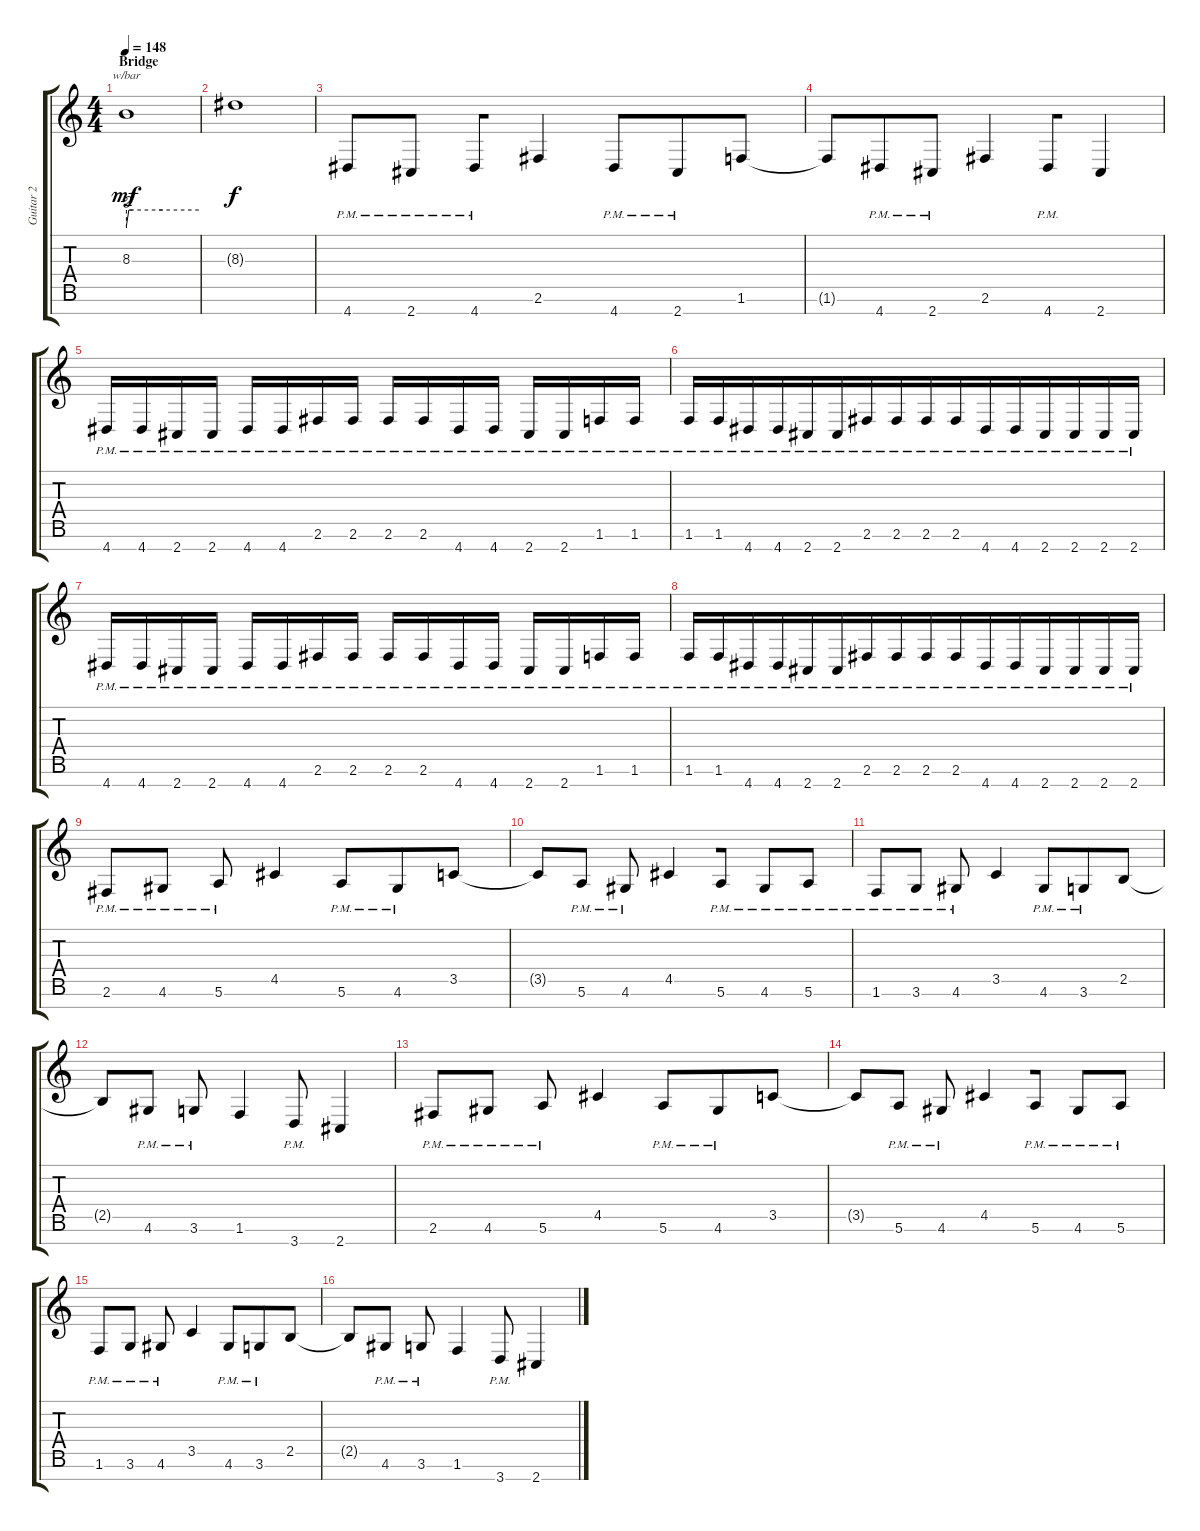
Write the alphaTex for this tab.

\track ("Guitar 2" "Guitar 2") {instrument distortionguitar}
\staff {score tabs}
\tuning (E4 B3 G3 D3 A2 E2 B1) {hide}
\ts (4 4)
\section ("" "Bridge")
\tempo 148
\clef g2
\ks c
8.3.1{tbe (custom default 0 -8 2 0 5 0 30 0 60 0) dy mf volume 4 instrument distortionguitar} |
8.3{t}.1{dy f} |
4.7{pm}.8{volume 13 balance 13 instrument distortionguitar} 2.7{pm}.8 4.7{pm}.8{beam merge} 2.6.4 4.7{pm}.8{beam merge} 2.7{pm}.8 1.6.8 |
1.6{t}.8 4.7{pm}.8{beam merge} 2.7{pm}.8 2.6.4{beam merge} 4.7{pm}.8{beam merge} 2.7.4 |
4.7{pm}.16 4.7{pm}.16{beam merge} 2.7{pm}.16{beam merge} 2.7{pm}.16 4.7{pm}.16 4.7{pm}.16 2.6{pm}.16 2.6{pm}.16 2.6{pm}.16 2.6{pm}.16 4.7{pm}.16 4.7{pm}.16 2.7{pm}.16 2.7{pm}.16 1.6{pm}.16 1.6{pm}.16 |
1.6{pm}.16 1.6{pm}.16 4.7{pm}.16 4.7{pm}.16{beam merge} 2.7{pm}.16{beam merge} 2.7{pm}.16 2.6{pm}.16 2.6{pm}.16{beam merge} 2.6{pm}.16 2.6{pm}.16 4.7{pm}.16 4.7{pm}.16{beam merge} 2.7{pm}.16 2.7{pm}.16 2.7{pm}.16 2.7{pm}.16 |
4.7{pm}.16 4.7{pm}.16{beam merge} 2.7{pm}.16{beam merge} 2.7{pm}.16 4.7{pm}.16 4.7{pm}.16 2.6{pm}.16 2.6{pm}.16 2.6{pm}.16 2.6{pm}.16 4.7{pm}.16 4.7{pm}.16 2.7{pm}.16 2.7{pm}.16 1.6{pm}.16 1.6{pm}.16 |
1.6{pm}.16 1.6{pm}.16 4.7{pm}.16 4.7{pm}.16{beam merge} 2.7{pm}.16{beam merge} 2.7{pm}.16 2.6{pm}.16 2.6{pm}.16{beam merge} 2.6{pm}.16 2.6{pm}.16 4.7{pm}.16 4.7{pm}.16{beam merge} 2.7{pm}.16 2.7{pm}.16 2.7{pm}.16 2.7{pm}.16 |
2.6{pm}.8 4.6{pm}.8 5.6{pm}.8 4.5.4 5.6{pm}.8{beam merge} 4.6{pm}.8 3.5.8 |
3.5{t}.8 5.6{pm}.8 4.6{pm}.8 4.5.4{beam merge} 5.6{pm}.8 4.6{pm}.8 5.6{pm}.8 |
1.6{pm}.8 3.6{pm}.8 4.6{pm}.8 3.5.4{beam merge} 4.6{pm}.8{beam merge} 3.6{pm}.8 2.5.8 |
2.5{t}.8{beam merge} 4.6{pm}.8 3.6{pm}.8 1.6.4 3.7{pm}.8 2.7.4 |
2.6{pm}.8 4.6{pm}.8 5.6{pm}.8 4.5.4 5.6{pm}.8{beam merge} 4.6{pm}.8 3.5.8 |
3.5{t}.8 5.6{pm}.8 4.6{pm}.8 4.5.4{beam merge} 5.6{pm}.8 4.6{pm}.8 5.6{pm}.8 |
1.6{pm}.8 3.6{pm}.8 4.6{pm}.8 3.5.4{beam merge} 4.6{pm}.8{beam merge} 3.6{pm}.8 2.5.8 |
2.5{t}.8{beam merge} 4.6{pm}.8 3.6{pm}.8 1.6.4 3.7{pm}.8 2.7.4
